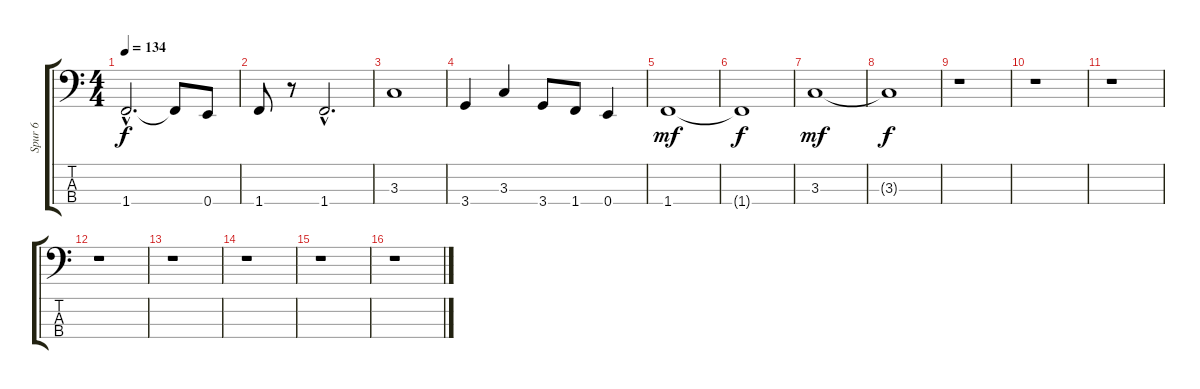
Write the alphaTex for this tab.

\track ("Spur 6" "Spur 6") {instrument electricbassfinger}
\staff {score tabs}
\tuning (G2 D2 A1 E1) {hide}
\ts (4 4)
\tempo 134
\clef f4
\ks c
1.4{hac}.2{d dy f} 1.4{t}.8 0.4.8 |
1.4.8 r.8 1.4{hac}.2{d} |
3.3.1 |
3.4.4 3.3.4 3.4.8 1.4.8 0.4.4 |
1.4.1{dy mf} |
1.4{t}.1{dy f} |
3.3.1{dy mf} |
3.3{t}.1{dy f} |
r.1 |
r.1 |
r.1 |
r.1 |
r.1 |
r.1 |
r.1 |
r.1
